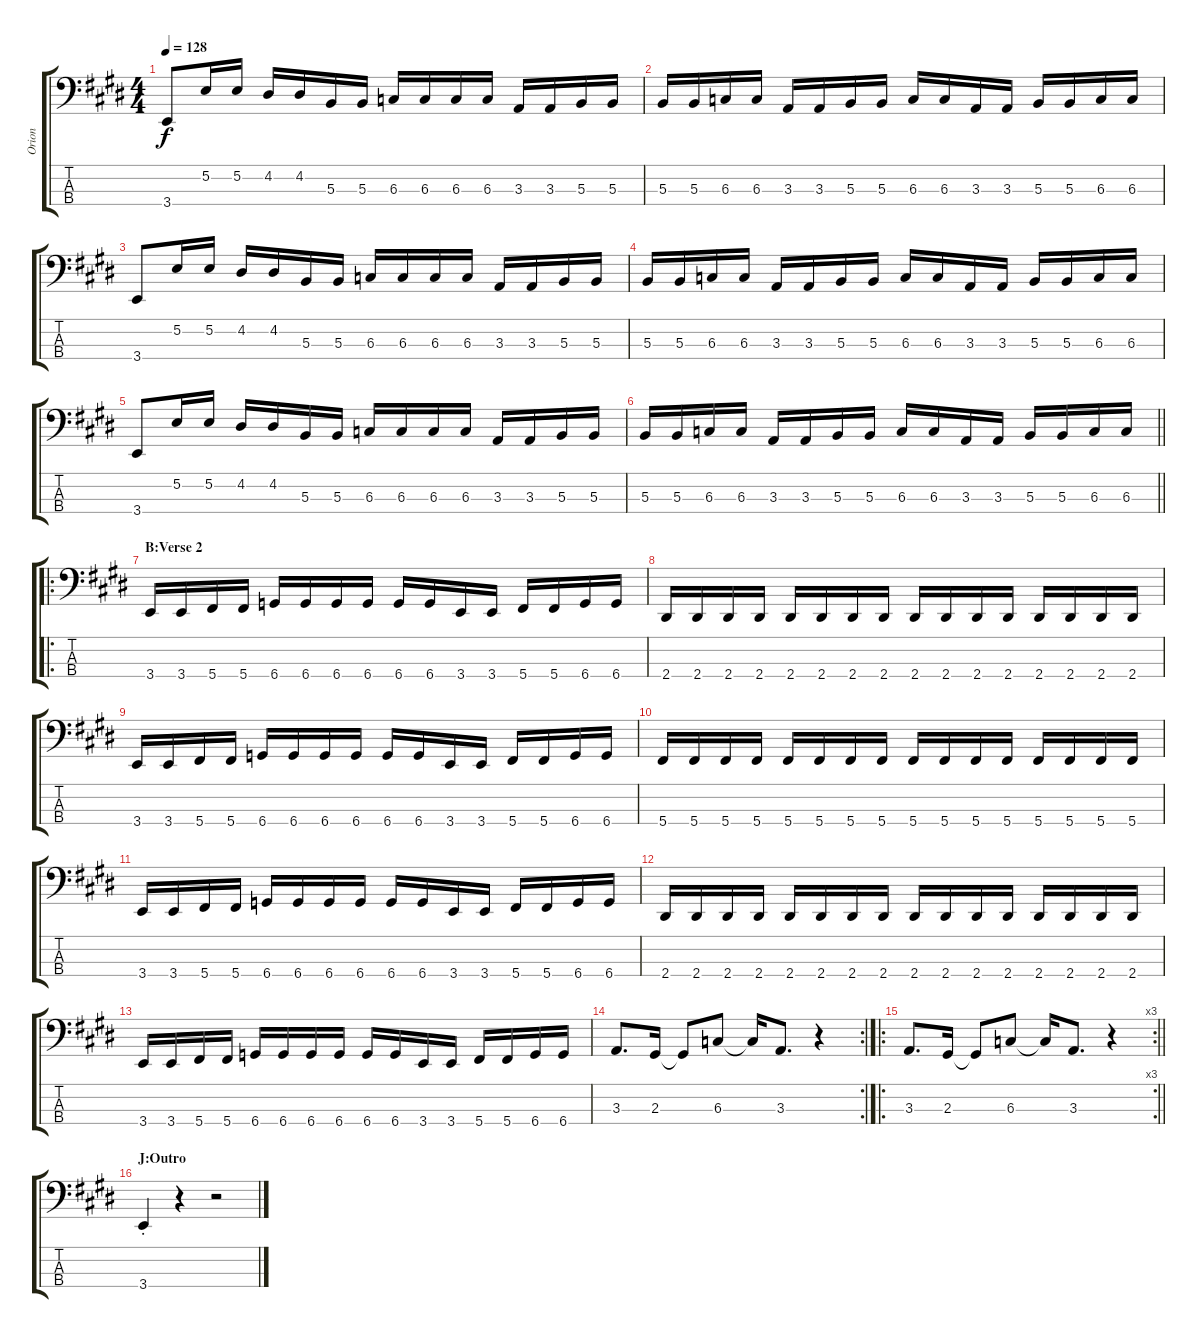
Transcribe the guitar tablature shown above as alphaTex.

\track ("Orion" "Orion") {instrument electricbasspick}
\staff {score tabs}
\tuning (E2 B1 Gb1 Db1) {hide}
\ts (4 4)
\tempo 128
\clef f4
\ks c#minor
3.4.8{dy f} 5.2.16 5.2.16 4.2.16 4.2.16 5.3.16 5.3.16 6.3.16 6.3.16 6.3.16 6.3.16 3.3.16 3.3.16 5.3.16 5.3.16 |
5.3.16 5.3.16 6.3.16 6.3.16 3.3.16 3.3.16 5.3.16 5.3.16 6.3.16 6.3.16 3.3.16 3.3.16 5.3.16 5.3.16 6.3.16 6.3.16 |
3.4.8 5.2.16 5.2.16 4.2.16 4.2.16 5.3.16 5.3.16 6.3.16 6.3.16 6.3.16 6.3.16 3.3.16 3.3.16 5.3.16 5.3.16 |
5.3.16 5.3.16 6.3.16 6.3.16 3.3.16 3.3.16 5.3.16 5.3.16 6.3.16 6.3.16 3.3.16 3.3.16 5.3.16 5.3.16 6.3.16 6.3.16 |
3.4.8 5.2.16 5.2.16 4.2.16 4.2.16 5.3.16 5.3.16 6.3.16 6.3.16 6.3.16 6.3.16 3.3.16 3.3.16 5.3.16 5.3.16 |
\barLineRight lightlight
5.3.16 5.3.16 6.3.16 6.3.16 3.3.16 3.3.16 5.3.16 5.3.16 6.3.16 6.3.16 3.3.16 3.3.16 5.3.16 5.3.16 6.3.16 6.3.16 |
\ro
\section ("" "B:Verse 2")
3.4.16 3.4.16 5.4.16 5.4.16 6.4.16 6.4.16 6.4.16 6.4.16 6.4.16 6.4.16 3.4.16 3.4.16 5.4.16 5.4.16 6.4.16 6.4.16 |
2.4.16 2.4.16 2.4.16 2.4.16 2.4.16 2.4.16 2.4.16 2.4.16 2.4.16 2.4.16 2.4.16 2.4.16 2.4.16 2.4.16 2.4.16 2.4.16 |
3.4.16 3.4.16 5.4.16 5.4.16 6.4.16 6.4.16 6.4.16 6.4.16 6.4.16 6.4.16 3.4.16 3.4.16 5.4.16 5.4.16 6.4.16 6.4.16 |
5.4.16 5.4.16 5.4.16 5.4.16 5.4.16 5.4.16 5.4.16 5.4.16 5.4.16 5.4.16 5.4.16 5.4.16 5.4.16 5.4.16 5.4.16 5.4.16 |
3.4.16 3.4.16 5.4.16 5.4.16 6.4.16 6.4.16 6.4.16 6.4.16 6.4.16 6.4.16 3.4.16 3.4.16 5.4.16 5.4.16 6.4.16 6.4.16 |
2.4.16 2.4.16 2.4.16 2.4.16 2.4.16 2.4.16 2.4.16 2.4.16 2.4.16 2.4.16 2.4.16 2.4.16 2.4.16 2.4.16 2.4.16 2.4.16 |
3.4.16 3.4.16 5.4.16 5.4.16 6.4.16 6.4.16 6.4.16 6.4.16 6.4.16 6.4.16 3.4.16 3.4.16 5.4.16 5.4.16 6.4.16 6.4.16 |
\rc 2
3.3.8{d} 2.3.16 2.3{t}.8 6.3.8 6.3{t}.16 3.3.8{d} r.4 |
\ro
\rc 3
\barLineRight lightlight
3.3.8{d} 2.3.16 2.3{t}.8 6.3.8 6.3{t}.16 3.3.8{d} r.4 |
\section ("" "J:Outro")
3.4{st}.4 r.4 r.2
